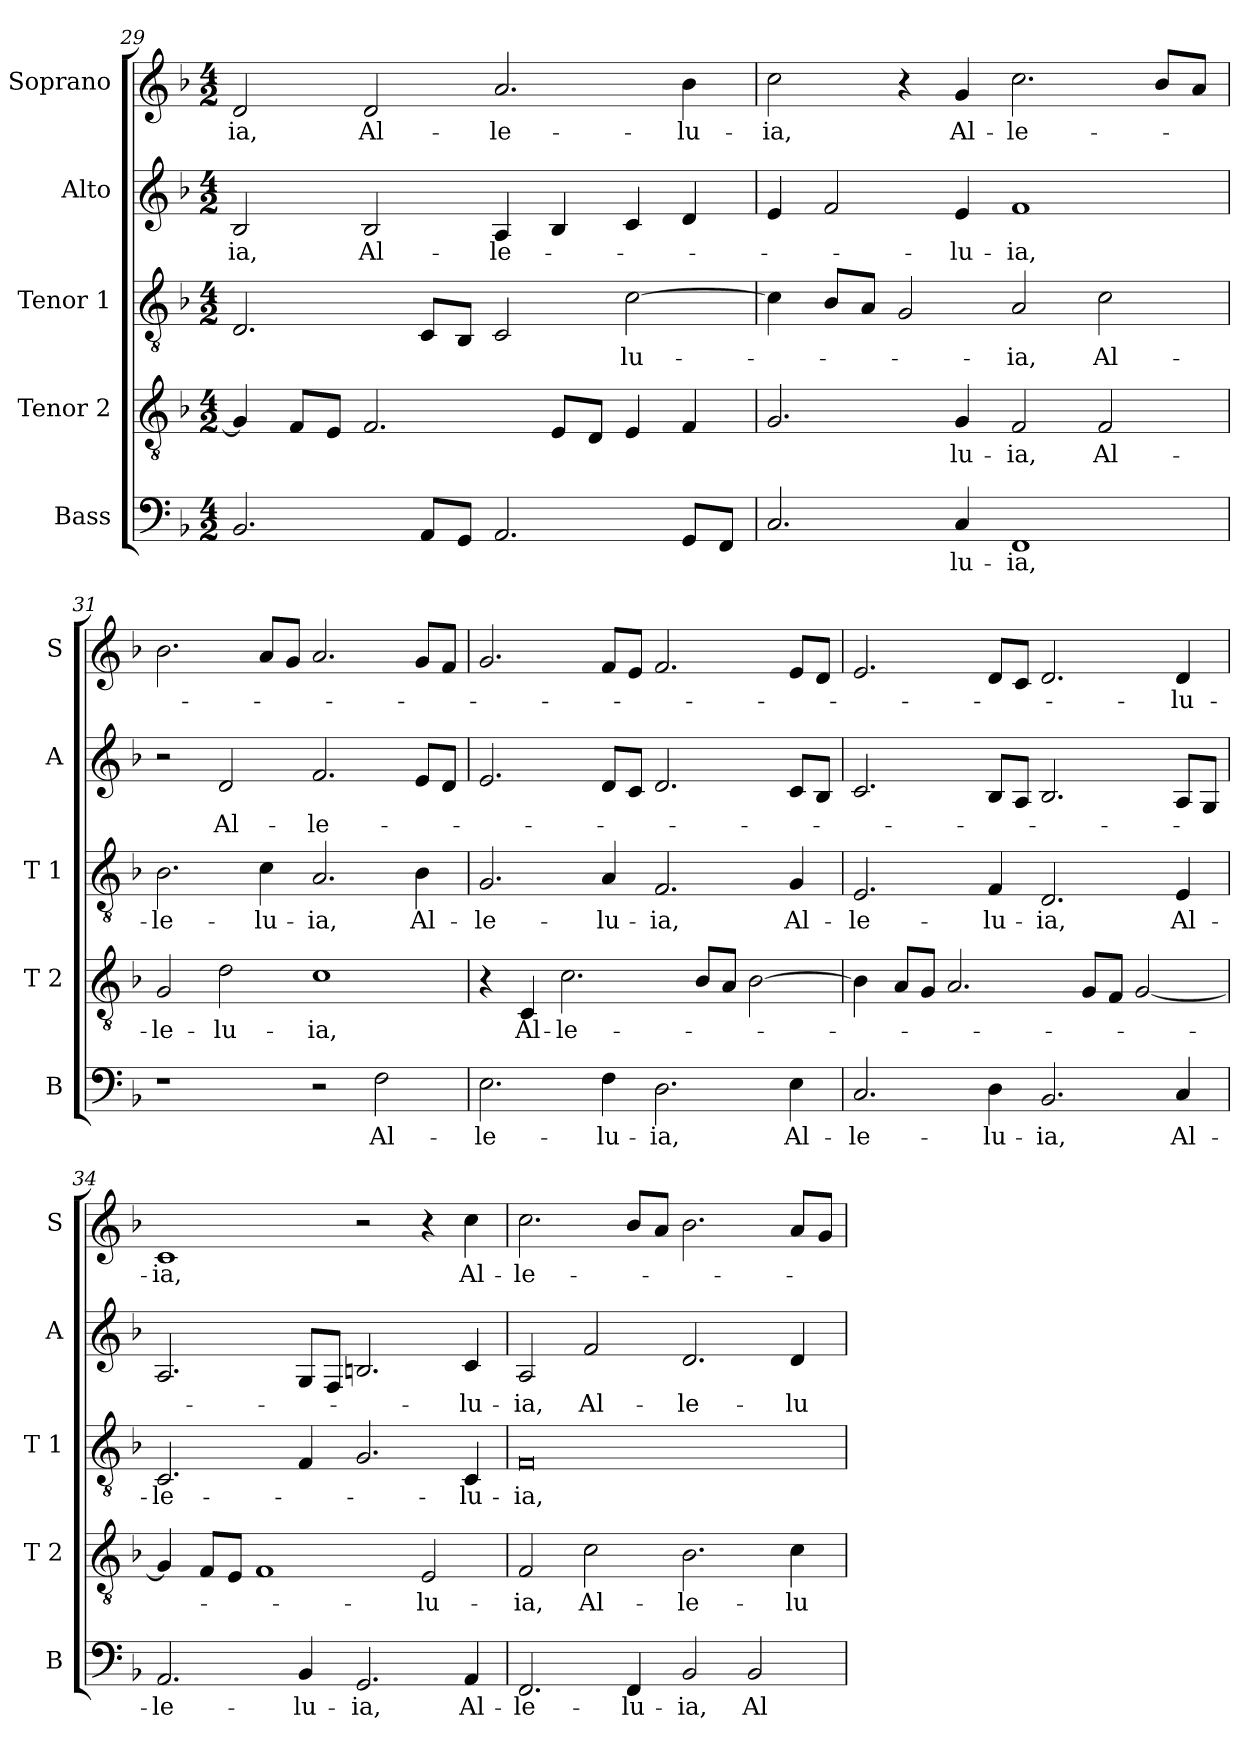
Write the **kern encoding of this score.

**kern	**text	**kern	**text	**kern	**text	**kern	**text	**kern	**text
*part5	*part5	*part4	*part4	*part3	*part3	*part2	*part2	*part1	*part1
*staff5	*staff5	*staff4	*staff4	*staff3	*staff3	*staff2	*staff2	*staff1	*staff1
*I"Bass	*	*I"Tenor 2	*	*I"Tenor 1	*	*I"Alto	*	*I"Soprano	*
*I'B	*	*I'T 2	*	*I'T 1	*	*I'A	*	*I'S	*
!!LO:LB:g=z
*clefF4	*	*clefGv2	*	*clefGv2	*	*clefG2	*	*clefG2	*
*k[b-]	*	*k[b-]	*	*k[b-]	*	*k[b-]	*	*k[b-]	*
*F:	*	*F:	*	*F:	*	*F:	*	*F:	*
*M4/2	*	*M4/2	*	*M4/2	*	*M4/2	*	*M4/2	*
=29	=29	=29	=29	=29	=29	=29	=29	=29	=29
!	!	!	!	!	!	!	!LO:LY:b	!	!LO:LY:b
2.BB-/	.	4G/]	.	2.D/	.	2B-/	-ia,	2d/	-ia,
.	.	8F/L	.	.	.	.	.	.	.
.	.	8E/J	.	.	.	.	.	.	.
!	!	!	!	!	!	!	!LO:LY:b	!	!LO:LY:b
.	.	2.F/	.	.	.	2B-/	Al-	2d/	Al-
8AA/L	.	.	.	8C/L	.	.	.	.	.
8GG/J	.	.	.	8BB-/J	.	.	.	.	.
!	!	!	!	!	!	!	!LO:LY:b	!	!LO:LY:b
2.AA/	.	.	.	2C/	.	4A/	-le-	2.a/	-le-
.	.	8E/L	.	.	.	4B-/	.	.	.
.	.	8D/J	.	.	.	.	.	.	.
!	!	!	!	!	!LO:LY:b	!	!	!	!
.	.	4E/	.	[2c\	-lu-	4c/	.	.	.
!	!	!	!	!	!	!	!	!	!LO:LY:b
8GG/L	.	4F/	.	.	.	4d/	.	4b-\	-lu-
8FF/J	.	.	.	.	.	.	.	.	.
=30	=30	=30	=30	=30	=30	=30	=30	=30	=30
!	!	!	!	!	!	!	!	!	!LO:LY:b
2.C/	.	2.G/	.	4c\]	.	4e/	.	2cc\	-ia,
.	.	.	.	8B-/L	.	2f/	.	.	.
.	.	.	.	8A/J	.	.	.	.	.
.	.	.	.	2G/	.	.	.	4r	.
!	!LO:LY:b	!	!LO:LY:b	!	!	!	!LO:LY:b	!	!LO:LY:b
4C/	-lu-	4G/	-lu-	.	.	4e/	-lu-	4g/	Al-
!	!LO:LY:b	!	!LO:LY:b	!	!LO:LY:b	!	!LO:LY:b	!	!LO:LY:b
1FF	-ia,	2F/	-ia,	2A/	-ia,	1f	-ia,	2.cc\	-le-
!	!	!	!LO:LY:b	!	!LO:LY:b	!	!	!	!
.	.	2F/	Al-	2c\	Al-	.	.	.	.
.	.	.	.	.	.	.	.	8b-/L	.
.	.	.	.	.	.	.	.	8a/J	.
=31	=31	=31	=31	=31	=31	=31	=31	=31	=31
!	!	!	!LO:LY:b	!	!LO:LY:b	!	!	!	!
1r	.	2G/	-le-	2.B-\	-le-	2r	.	2.b-\	.
!	!	!	!LO:LY:b	!	!	!	!LO:LY:b	!	!
.	.	2d\	-lu-	.	.	2d/	Al-	.	.
!	!	!	!	!	!LO:LY:b	!	!	!	!
.	.	.	.	4c\	-lu-	.	.	8a/L	.
.	.	.	.	.	.	.	.	8g/J	.
!	!	!	!LO:LY:b	!	!LO:LY:b	!	!LO:LY:b	!	!
2r	.	1c	-ia,	2.A/	-ia,	2.f/	-le-	2.a/	.
!	!LO:LY:b	!	!	!	!	!	!	!	!
2F\	Al-	.	.	.	.	.	.	.	.
!	!	!	!	!	!LO:LY:b	!	!	!	!
.	.	.	.	4B-\	Al-	8e/L	.	8g/L	.
.	.	.	.	.	.	8d/J	.	8f/J	.
!!LO:LB:g=z
=32	=32	=32	=32	=32	=32	=32	=32	=32	=32
!	!LO:LY:b	!	!	!	!LO:LY:b	!	!	!	!
2.E\	-le-	4r	.	2.G/	-le-	2.e/	.	2.g/	.
!	!	!	!LO:LY:b	!	!	!	!	!	!
.	.	4C/	Al-	.	.	.	.	.	.
!	!	!	!LO:LY:b	!	!	!	!	!	!
.	.	2.c\	-le-	.	.	.	.	.	.
!	!LO:LY:b	!	!	!	!LO:LY:b	!	!	!	!
4F\	-lu-	.	.	4A/	-lu-	8d/L	.	8f/L	.
.	.	.	.	.	.	8c/J	.	8e/J	.
!	!LO:LY:b	!	!	!	!LO:LY:b	!	!	!	!
2.D\	-ia,	.	.	2.F/	-ia,	2.d/	.	2.f/	.
.	.	8B-/L	.	.	.	.	.	.	.
.	.	8A/J	.	.	.	.	.	.	.
.	.	[2B-\	.	.	.	.	.	.	.
!	!LO:LY:b	!	!	!	!LO:LY:b	!	!	!	!
4E\	Al-	.	.	4G/	Al-	8c/L	.	8e/L	.
.	.	.	.	.	.	8B-/J	.	8d/J	.
=33	=33	=33	=33	=33	=33	=33	=33	=33	=33
!	!LO:LY:b	!	!	!	!LO:LY:b	!	!	!	!
2.C/	-le-	4B-\]	.	2.E/	-le-	2.c/	.	2.e/	.
.	.	8A/L	.	.	.	.	.	.	.
.	.	8G/J	.	.	.	.	.	.	.
.	.	2.A/	.	.	.	.	.	.	.
!	!LO:LY:b	!	!	!	!LO:LY:b	!	!	!	!
4D\	-lu-	.	.	4F/	-lu-	8B-/L	.	8d/L	.
.	.	.	.	.	.	8A/J	.	8c/J	.
!	!LO:LY:b	!	!	!	!LO:LY:b	!	!	!	!
2.BB-/	-ia,	.	.	2.D/	-ia,	2.B-/	.	2.d/	.
.	.	8G/L	.	.	.	.	.	.	.
.	.	8F/J	.	.	.	.	.	.	.
.	.	[2G/	.	.	.	.	.	.	.
!	!LO:LY:b	!	!	!	!LO:LY:b	!	!	!	!LO:LY:b
4C/	Al-	.	.	4E/	Al-	8A/L	.	4d/	-lu-
.	.	.	.	.	.	8G/J	.	.	.
=34	=34	=34	=34	=34	=34	=34	=34	=34	=34
!	!LO:LY:b	!	!	!	!LO:LY:b	!	!	!	!LO:LY:b
2.AA/	-le-	4G/]	.	2.C/	-le-	2.A/	.	1c	-ia,
.	.	8F/L	.	.	.	.	.	.	.
.	.	8E/J	.	.	.	.	.	.	.
.	.	1F	.	.	.	.	.	.	.
!	!LO:LY:b	!	!	!	!	!	!	!	!
4BB-/	-lu-	.	.	4F/	.	8G/L	.	.	.
.	.	.	.	.	.	8F/J	.	.	.
!	!LO:LY:b	!	!	!	!	!	!	!	!
2.GG/	-ia,	.	.	2.G/	.	2.Bn/	.	2r	.
!	!	!	!LO:LY:b	!	!	!	!	!	!
.	.	2E/	-lu-	.	.	.	.	4r	.
!	!LO:LY:b	!	!	!	!LO:LY:b	!	!LO:LY:b	!	!LO:LY:b
4AA/	Al-	.	.	4C/	-lu-	4c/	-lu-	4cc\	Al-
!!LO:PB:g=z
=35	=35	=35	=35	=35	=35	=35	=35	=35	=35
!	!LO:LY:b	!	!LO:LY:b	!	!LO:LY:b	!	!LO:LY:b	!	!LO:LY:b
2.FF/	-le-	2F/	-ia,	0F	-ia,	2A/	-ia,	2.cc\	-le-
!	!	!	!LO:LY:b	!	!	!	!LO:LY:b	!	!
.	.	2c\	Al-	.	.	2f/	Al-	.	.
!	!LO:LY:b	!	!	!	!	!	!	!	!
4FF/	-lu-	.	.	.	.	.	.	8b-/L	.
.	.	.	.	.	.	.	.	8a/J	.
!	!LO:LY:b	!	!LO:LY:b	!	!	!	!LO:LY:b	!	!
2BB-/	-ia,	2.B-\	-le-	.	.	2.d/	-le-	2.b-\	.
!	!LO:LY:b	!	!	!	!	!	!	!	!
2BB-/	Al-	.	.	.	.	.	.	.	.
!	!	!	!LO:LY:b	!	!	!	!LO:LY:b	!	!
.	.	4c\	-lu-	.	.	4d/	-lu-	8a/L	.
.	.	.	.	.	.	.	.	8g/J	.
=	=	=	=	=	=	=	=	=	=
*-	*-	*-	*-	*-	*-	*-	*-	*-	*-
